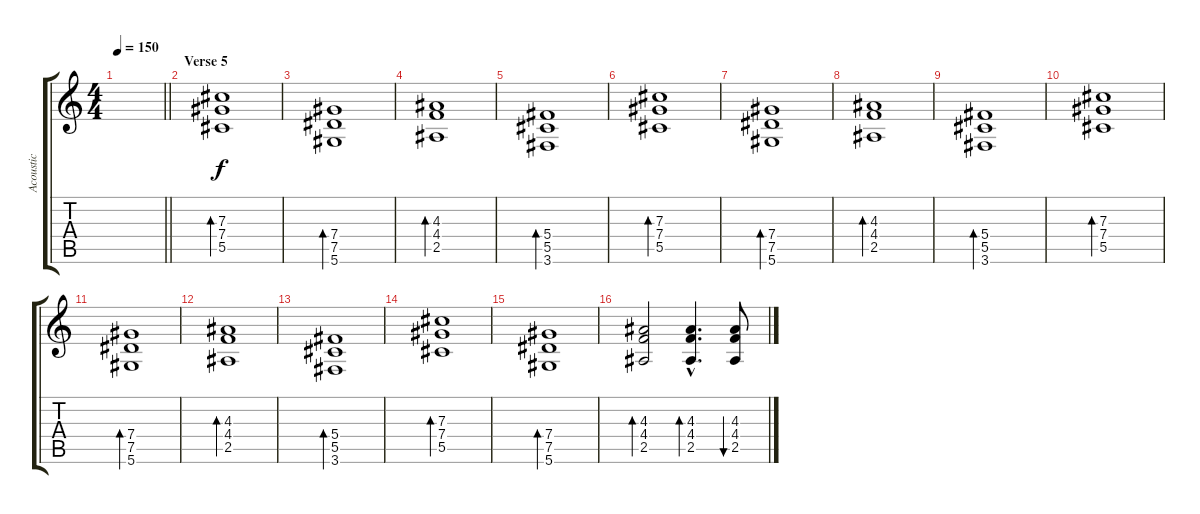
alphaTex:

\track ("Acoustic" "Acoustic") {instrument acousticguitarsteel}
\staff {score tabs}
\tuning (Eb4 Bb3 Gb3 Db3 Ab2 Eb2) {hide}
\ts (4 4)
\tempo 150
\clef g2
\barLineRight lightlight
\ks c
|
\section ("" "Verse 5")
(7.3 7.4 5.5).1{bd 120} |
(7.4 7.5 5.6).1{bd 120} |
(4.3 4.4 2.5).1{bd 120} |
(5.4 5.5 3.6).1{bd 120} |
(7.3 7.4 5.5).1{bd 120} |
(7.4 7.5 5.6).1{bd 120} |
(4.3 4.4 2.5).1{bd 120} |
(5.4 5.5 3.6).1{bd 120} |
(7.3 7.4 5.5).1{bd 120} |
(7.4 7.5 5.6).1{bd 120} |
(4.3 4.4 2.5).1{bd 120} |
(5.4 5.5 3.6).1{bd 120} |
(7.3 7.4 5.5).1{bd 120} |
(7.4 7.5 5.6).1{bd 120} |
(4.3 4.4 2.5).2{bd 120} (4.3{hac} 4.4{hac} 2.5{hac}).4{d bd 120} (4.3 4.4 2.5).8{bu 60}
